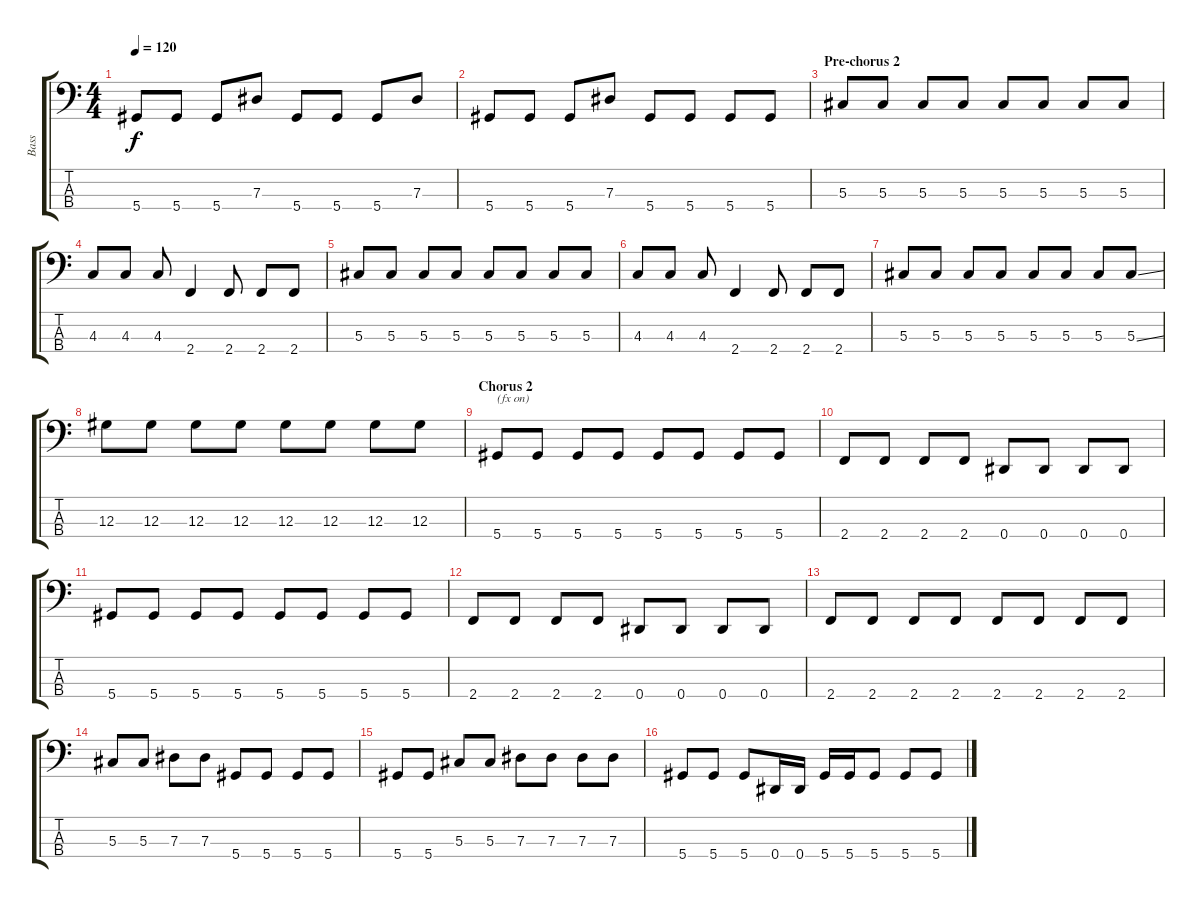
\track ("Bass" "Bass") {instrument electricbasspick}
\staff {score tabs}
\tuning (Gb2 Db2 Ab1 Eb1) {hide}
\ts (4 4)
\tempo 120
\clef f4
\ks c
5.4.8{dy f} 5.4.8 5.4.8 7.3.8 5.4.8 5.4.8 5.4.8 7.3.8 |
5.4.8 5.4.8 5.4.8 7.3.8 5.4.8 5.4.8 5.4.8 5.4.8 |
\section ("" "Pre-chorus 2")
5.3.8 5.3.8 5.3.8 5.3.8 5.3.8 5.3.8 5.3.8 5.3.8 |
4.3.8 4.3.8 4.3.8 2.4.4 2.4.8 2.4.8 2.4.8 |
5.3.8 5.3.8 5.3.8 5.3.8 5.3.8 5.3.8 5.3.8 5.3.8 |
4.3.8 4.3.8 4.3.8 2.4.4 2.4.8 2.4.8 2.4.8 |
5.3.8 5.3.8 5.3.8 5.3.8 5.3.8 5.3.8 5.3.8 5.3{ss}.8 |
12.3.8 12.3.8 12.3.8 12.3.8 12.3.8 12.3.8 12.3.8 12.3.8 |
\section ("" "Chorus 2")
5.4.8{txt "(fx on)" instrument distortionguitar} 5.4.8 5.4.8 5.4.8 5.4.8 5.4.8 5.4.8 5.4.8 |
2.4.8 2.4.8 2.4.8 2.4.8 0.4.8 0.4.8 0.4.8 0.4.8 |
5.4.8 5.4.8 5.4.8 5.4.8 5.4.8 5.4.8 5.4.8 5.4.8 |
2.4.8 2.4.8 2.4.8 2.4.8 0.4.8 0.4.8 0.4.8 0.4.8 |
2.4.8 2.4.8 2.4.8 2.4.8 2.4.8 2.4.8 2.4.8 2.4.8 |
5.3.8 5.3.8 7.3.8 7.3.8 5.4.8 5.4.8 5.4.8 5.4.8 |
5.4.8 5.4.8 5.3.8 5.3.8 7.3.8 7.3.8 7.3.8 7.3.8 |
5.4.8 5.4.8 5.4.8 0.4.16 0.4.16 5.4.16 5.4.16 5.4.8 5.4.8 5.4.8
